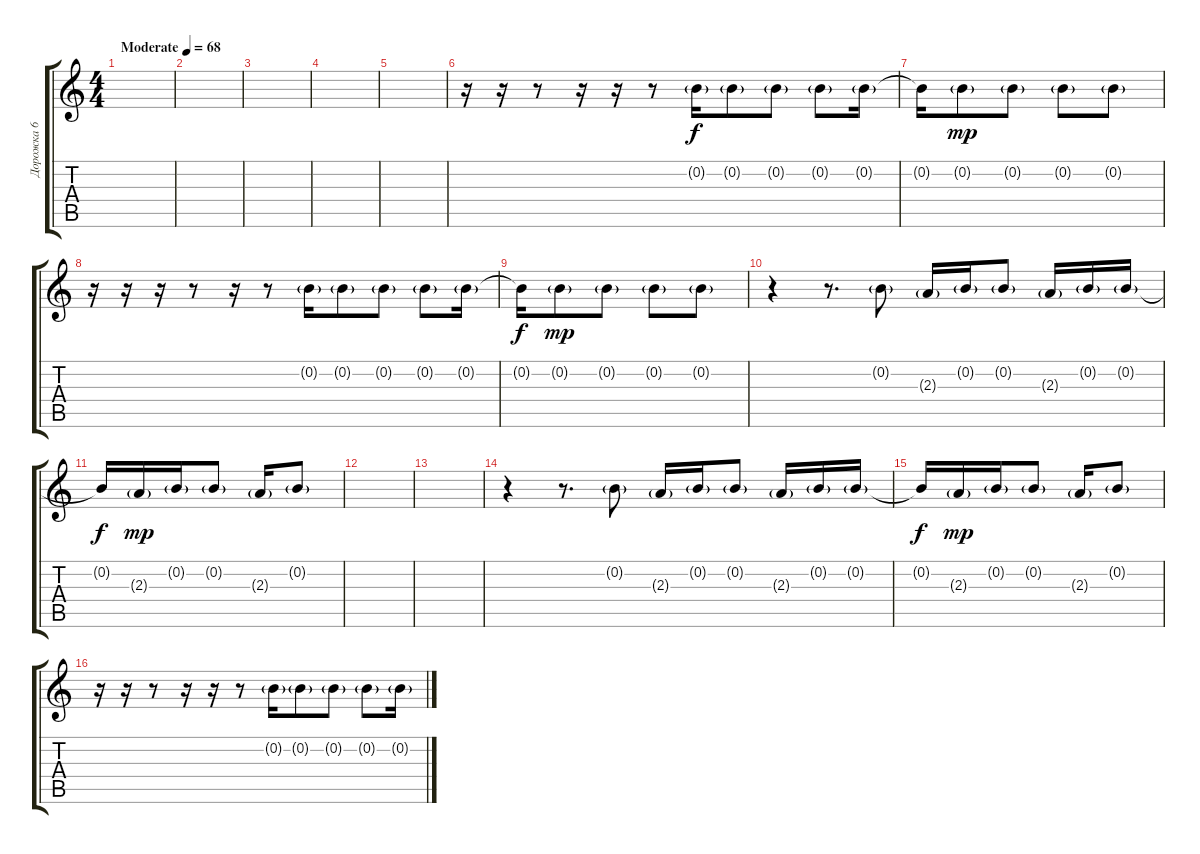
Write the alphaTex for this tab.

\track ("Дорожка 6" "Дорожка 6") {instrument electricguitarjazz}
\staff {score tabs}
\tuning (E4 B3 G3 D3 A2 E2) {hide}
\ts (4 4)
\tempo (68 "Moderate")
\clef g2
\ks c
|
|
|
|
|
r.16 r.16 r.8 r.16 r.16 r.8 0.2{g}.16{instrument electricguitarjazz} 0.2{g}.8 0.2{g}.8 0.2{g}.8 0.2{g}.16 |
0.2{t}.16{dy f} 0.2{g}.8{dy mp} 0.2{g}.8 0.2{g}.8 0.2{g}.8 |
r.16 r.16 r.16 r.8 r.16 r.8 0.2{g}.16 0.2{g}.8 0.2{g}.8 0.2{g}.8 0.2{g}.16 |
0.2{t}.16{dy f} 0.2{g}.8{dy mp} 0.2{g}.8 0.2{g}.8 0.2{g}.8 |
r.4 r.8{d} 0.2{g}.8 2.3{g}.16 0.2{g}.16 0.2{g}.8 2.3{g}.16 0.2{g}.16 0.2{g}.16 |
0.2{t}.16{dy f} 2.3{g}.16{dy mp} 0.2{g}.16 0.2{g}.8 2.3{g}.16 0.2{g}.8 |
|
|
r.4 r.8{d} 0.2{g}.8 2.3{g}.16 0.2{g}.16 0.2{g}.8 2.3{g}.16 0.2{g}.16 0.2{g}.16 |
0.2{t}.16{dy f} 2.3{g}.16{dy mp} 0.2{g}.16 0.2{g}.8 2.3{g}.16 0.2{g}.8 |
r.16 r.16 r.8 r.16 r.16 r.8 0.2{g}.16 0.2{g}.8 0.2{g}.8 0.2{g}.8 0.2{g}.16
